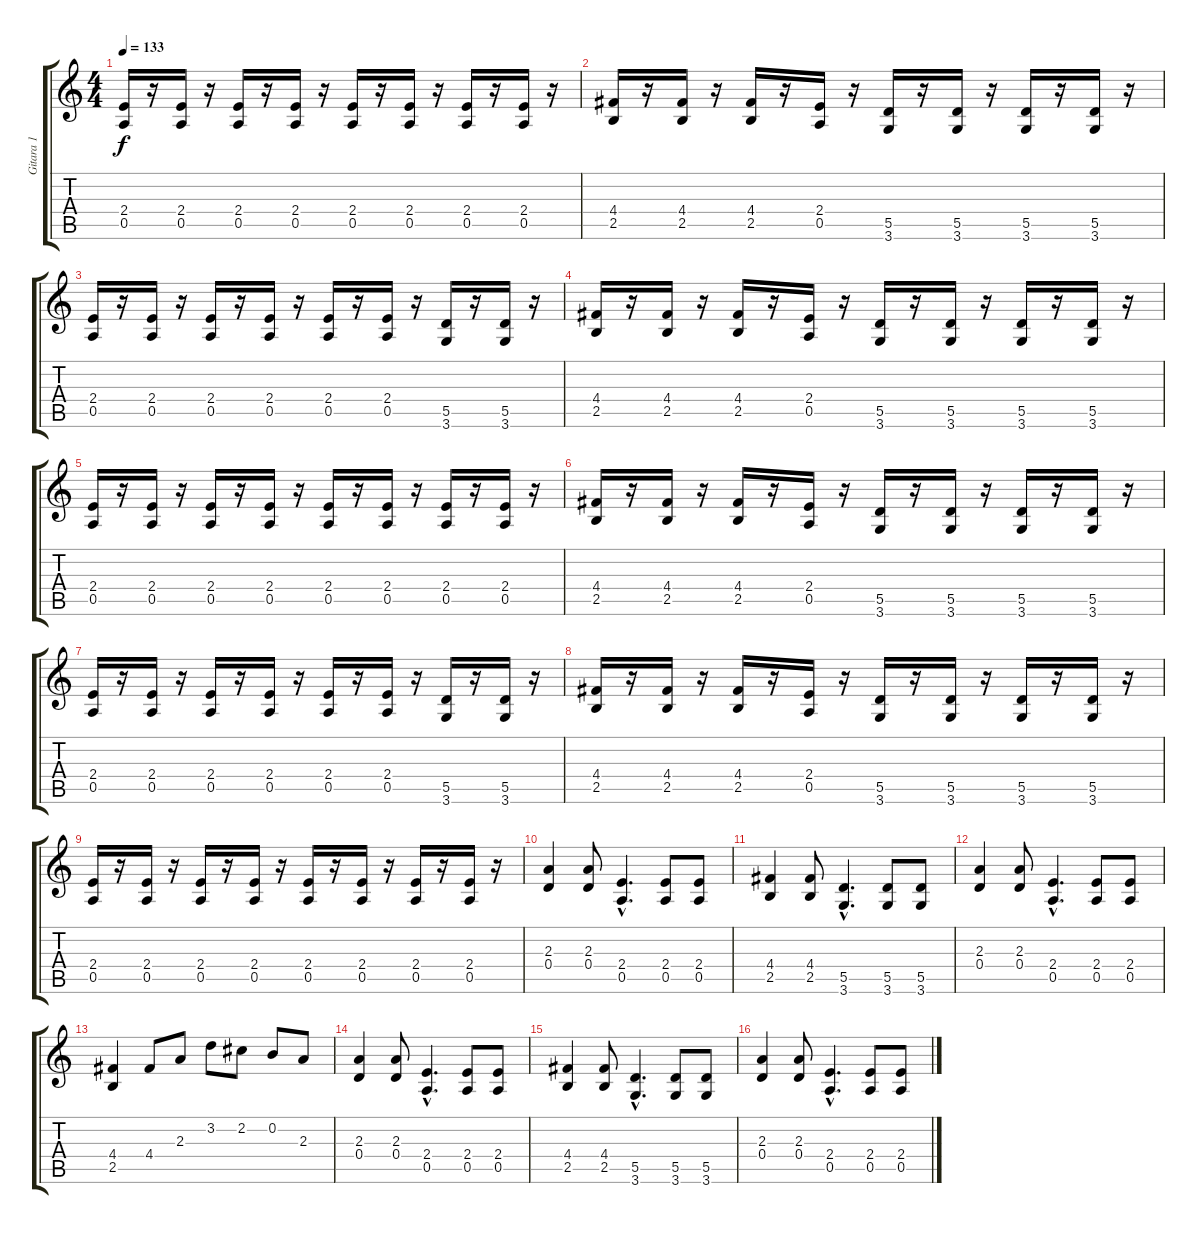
\track ("Gitara 1" "Gitara 1") {instrument acousticguitarsteel}
\staff {score tabs}
\tuning (E4 B3 G3 D3 A2 E2) {hide}
\ts (4 4)
\tempo 133
\clef g2
\ks c
(2.4 0.5).16{dy f} r.16 (2.4 0.5).16 r.16 (2.4 0.5).16 r.16 (2.4 0.5).16 r.16 (2.4 0.5).16 r.16 (2.4 0.5).16 r.16 (2.4 0.5).16 r.16 (2.4 0.5).16 r.16 |
(4.4 2.5).16 r.16 (4.4 2.5).16 r.16 (4.4 2.5).16 r.16 (2.4 0.5).16 r.16 (5.5 3.6).16 r.16 (5.5 3.6).16 r.16 (5.5 3.6).16 r.16 (5.5 3.6).16 r.16 |
(2.4 0.5).16 r.16 (2.4 0.5).16 r.16 (2.4 0.5).16 r.16 (2.4 0.5).16 r.16 (2.4 0.5).16 r.16 (2.4 0.5).16 r.16 (5.5 3.6).16 r.16 (5.5 3.6).16 r.16 |
(4.4 2.5).16 r.16 (4.4 2.5).16 r.16 (4.4 2.5).16 r.16 (2.4 0.5).16 r.16 (5.5 3.6).16 r.16 (5.5 3.6).16 r.16 (5.5 3.6).16 r.16 (5.5 3.6).16 r.16 |
(2.4 0.5).16 r.16 (2.4 0.5).16 r.16 (2.4 0.5).16 r.16 (2.4 0.5).16 r.16 (2.4 0.5).16 r.16 (2.4 0.5).16 r.16 (2.4 0.5).16 r.16 (2.4 0.5).16 r.16 |
(4.4 2.5).16 r.16 (4.4 2.5).16 r.16 (4.4 2.5).16 r.16 (2.4 0.5).16 r.16 (5.5 3.6).16 r.16 (5.5 3.6).16 r.16 (5.5 3.6).16 r.16 (5.5 3.6).16 r.16 |
(2.4 0.5).16 r.16 (2.4 0.5).16 r.16 (2.4 0.5).16 r.16 (2.4 0.5).16 r.16 (2.4 0.5).16 r.16 (2.4 0.5).16 r.16 (5.5 3.6).16 r.16 (5.5 3.6).16 r.16 |
(4.4 2.5).16 r.16 (4.4 2.5).16 r.16 (4.4 2.5).16 r.16 (2.4 0.5).16 r.16 (5.5 3.6).16 r.16 (5.5 3.6).16 r.16 (5.5 3.6).16 r.16 (5.5 3.6).16 r.16 |
(2.4 0.5).16 r.16 (2.4 0.5).16 r.16 (2.4 0.5).16 r.16 (2.4 0.5).16 r.16 (2.4 0.5).16 r.16 (2.4 0.5).16 r.16 (2.4 0.5).16 r.16 (2.4 0.5).16 r.16 |
(2.3 0.4).4 (2.3 0.4).8 (2.4{hac} 0.5{hac}).4{d} (2.4 0.5).8 (2.4 0.5).8 |
(4.4 2.5).4 (4.4 2.5).8 (5.5{hac} 3.6{hac}).4{d} (5.5 3.6).8 (5.5 3.6).8 |
(2.3 0.4).4 (2.3 0.4).8 (2.4{hac} 0.5{hac}).4{d} (2.4 0.5).8 (2.4 0.5).8 |
(4.4 2.5).4 4.4.8 2.3.8 3.2.8 2.2.8 0.2.8 2.3.8 |
(2.3 0.4).4 (2.3 0.4).8 (2.4{hac} 0.5{hac}).4{d} (2.4 0.5).8 (2.4 0.5).8 |
(4.4 2.5).4 (4.4 2.5).8 (5.5{hac} 3.6{hac}).4{d} (5.5 3.6).8 (5.5 3.6).8 |
(2.3 0.4).4 (2.3 0.4).8 (2.4{hac} 0.5{hac}).4{d} (2.4 0.5).8 (2.4 0.5).8
